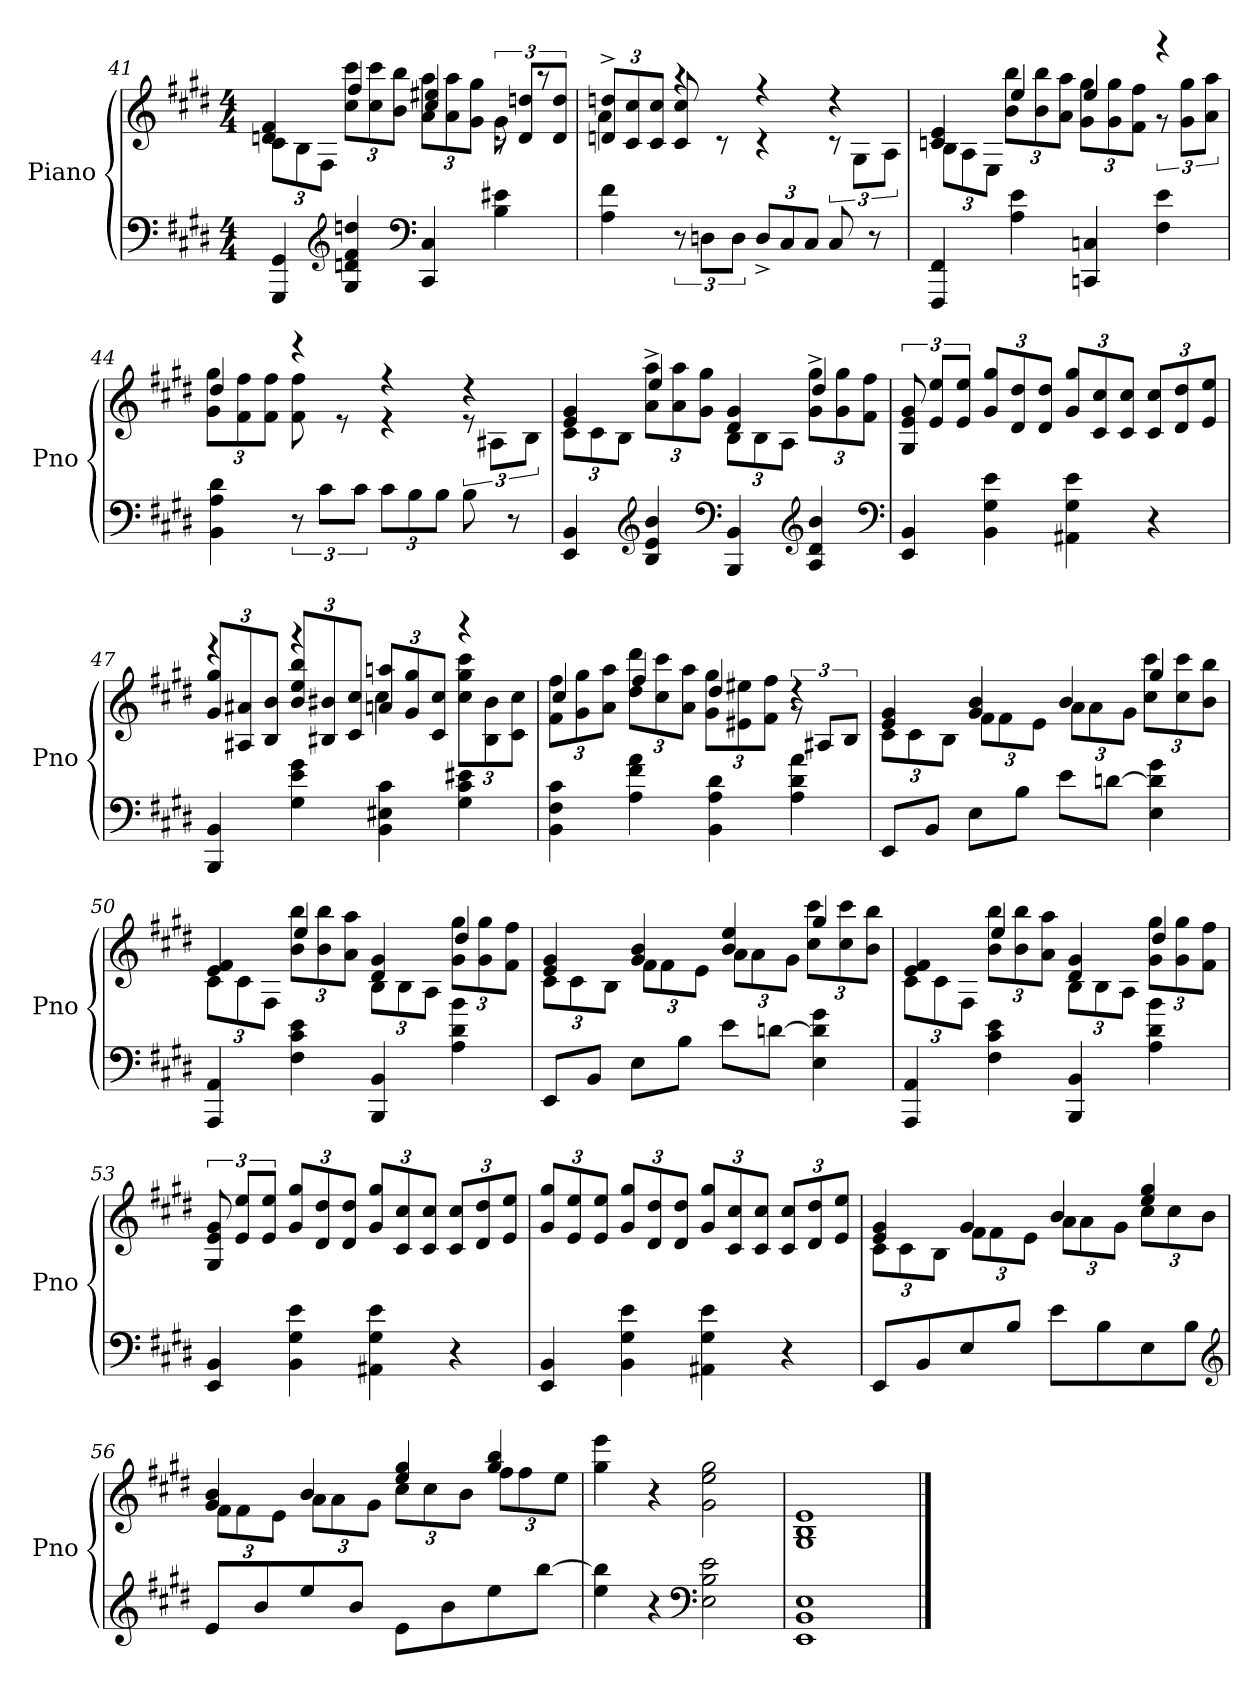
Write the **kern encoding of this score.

**kern	**kern
*part1	*part1
*staff2	*staff1
*I"Piano	*
*I'Pno	*
*clefF4	*clefG2
*k[f#c#g#d#]	*k[f#c#g#d#]
*M4/4	*M4/4
=41	=41
*	*^
4GGG#/ 4GG#/	12c#\L	4dn/ 4f#/
.	12B\	.
.	12F#\J	.
*clefG2	*	*
4G#/ 4dn/ 4f#/ 4ddn/	12cc#\ 12ccc#\L	4ff#/
.	12cc#\ 12ccc#\	.
.	12b\ 12bb\J	.
*clefF4	*	*
4CC#/ 4C#/	12a\ 12aa\L	4cc#/ 4ee#X/
.	12a\ 12aa\	.
.	12g#\ 12gg#\J	.
4B\ 4e#X\	8g#\	12r
.	.	12d/ 12ddn/L
.	8r	.
.	.	12d/ 12dd/J
=42	=42	=42
4A\ 4f#\	12dn^/ 12ddn^/L	4a\
.	12c#/ 12cc#/	.
.	12c#/ 12cc#/J	.
12r	4r	8c#/ 8cc#/
12Dn\L	.	.
.	.	8r
12D\J	.	.
12D^/L	4r	4r
12C#/	.	.
12C#/J	.	.
8C#/	4r	12r
.	.	12G#\L
8r	.	.
.	.	12A\J
=43	=43	=43
4FFF#/ 4FF#/	4cn/ 4e/	12B\L
.	.	12A\
.	.	12E\J
4A\ 4e\	4ee/	12b\ 12bb\L
.	.	12b\ 12bb\
.	.	12a\ 12aa\J
4CCn/ 4Cn/	4ee/	12g#\ 12gg#\L
.	.	12g#\ 12gg#\
.	.	12f#\ 12ff#\J
4F#\ 4e\	4r	12r
.	.	12g#\ 12gg#\L
.	.	12a\ 12aa\J
=44	=44	=44
4BB\ 4A\ 4d#\	4dd#/	12g#\ 12gg#\L
.	.	12f#\ 12ff#\
.	.	12f#\ 12ff#\J
12r	4r	8f#\ 8ff#\
12c#\L	.	.
.	.	8r
12c#\J	.	.
12c#\L	4r	4r
12B\	.	.
12B\J	.	.
8B\	4r	12r
.	.	12A#X\L
8r	.	.
.	.	12B\J
=45	=45	=45
4EE/ 4BB/	12c#\L	4e/ 4g#/
.	12c#\	.
.	12B\J	.
*clefG2	*	*
4B/ 4e/ 4b/	12a^\ 12aa^\L	4ee/
.	12a\ 12aa\	.
.	12g#\ 12gg#\J	.
*clefF4	*	*
4BBB/ 4BB/	12B\L	4d#/ 4g#/
.	12B\	.
.	12A\J	.
*clefG2	*	*
4A/ 4d#/ 4b/	12g#^\ 12gg#^\L	4dd#/
.	12g#\ 12gg#\	.
.	12f#\ 12ff#\J	.
*	*v	*v
*clefF4	*
=46	=46
4EE/ 4BB/	12G#/ 12e/ 12g#/
.	12e/ 12ee/L
.	12e/ 12ee/J
4BB\ 4G#\ 4e\	12g#/ 12gg#/L
.	12d#/ 12dd#/
.	12d#/ 12dd#/J
4AA#X\ 4G#\ 4e\	12g#/ 12gg#/L
.	12c#/ 12cc#/
.	12c#/ 12cc#/J
4r	12c#/ 12cc#/L
.	12d#/ 12dd#/
.	12e/ 12ee/J
=47	=47
*	*^
4BBB/ 4BB/	4r	12g#/ 12gg#/L
.	.	12A#X/ 12a#X/
.	.	12B/ 12b/J
4G#\ 4e\ 4g#\	4r	12b/ 12ee/ 12bb/L
.	.	12B#X/ 12b#X/
.	.	12c#/ 12cc#/J
4BB\ 4E#X\ 4c#\	12an/ 12aan/L	4cc#\
.	12g#/ 12gg#/	.
.	12c#/ 12cc#/J	.
4G#\ 4c#\ 4e#X\	4r	12cc#\ 12gg#\ 12ccc#\L
.	.	12B#\ 12b#\
.	.	12c#\ 12cc#\J
=48	=48	=48
4BB\ 4F#\ 4c#\	12f#\ 12ff#\L	4cc#/
.	12g#\ 12gg#\	.
.	12a\ 12aa\J	.
4A\ 4f#\ 4a\	12dd#\ 12ddd#\L	4ff#/
.	12cc#\ 12ccc#\	.
.	12a\ 12aa\J	.
4BB\ 4A\ 4d#\	4dd#/	12g#\ 12gg#\L
.	.	12e#X\ 12ee#X\
.	.	12f#\ 12ff#\J
4A\ 4d#\ 4a\	4r	12r
.	.	12A#X/L
.	.	12B/J
=49	=49	=49
8EE/L	4e/ 4g#/	12c#\L
.	.	12c#\
8BB/J	.	.
.	.	12B\J
8E\L	4g#/ 4b/	12f#\L
.	.	12f#\
8B\J	.	.
.	.	12e\J
8e\L	4b/	12a\L
.	.	12a\
[8dn\J	.	.
.	.	12g#\J
4E\ 4d]\ 4g#\	4gg#/	12cc#\ 12ccc#\L
.	.	12cc#\ 12ccc#\
.	.	12b\ 12bb\J
=50	=50	=50
4AAA/ 4AA/	12c#\L	4e/ 4f#/
.	12c#\	.
.	12F#\J	.
4F#\ 4c#\ 4e\	12b\ 12bb\L	4ee/
.	12b\ 12bb\	.
.	12a\ 12aa\J	.
4BBB/ 4BB/	12B\L	4d#/ 4g#/
.	12B\	.
.	12A\J	.
4A\ 4d#\ 4b\	12g#\ 12gg#\L	4dd#/
.	12g#\ 12gg#\	.
.	12f#\ 12ff#\J	.
=51	=51	=51
8EE/L	4e/ 4g#/	12c#\L
.	.	12c#\
8BB/J	.	.
.	.	12B\J
8E\L	4g#/ 4b/	12f#\L
.	.	12f#\
8B\J	.	.
.	.	12e\J
8e\L	4b/ 4ee/	12a\L
.	.	12a\
[8dn\J	.	.
.	.	12g#\J
4E\ 4d]\ 4g#\	4gg#/	12cc#\ 12ccc#\L
.	.	12cc#\ 12ccc#\
.	.	12b\ 12bb\J
=52	=52	=52
4AAA/ 4AA/	12c#\L	4e/ 4f#/
.	12c#\	.
.	12F#\J	.
4F#\ 4c#\ 4e\	12b\ 12bb\L	4ee/
.	12b\ 12bb\	.
.	12a\ 12aa\J	.
4BBB/ 4BB/	12B\L	4d#/ 4g#/
.	12B\	.
.	12A\J	.
4A\ 4d#\ 4b\	12g#\ 12gg#\L	4dd#/
.	12g#\ 12gg#\	.
.	12f#\ 12ff#\J	.
*	*v	*v
=53	=53
4EE/ 4BB/	12G#/ 12e/ 12g#/
.	12e/ 12ee/L
.	12e/ 12ee/J
4BB\ 4G#\ 4e\	12g#/ 12gg#/L
.	12d#/ 12dd#/
.	12d#/ 12dd#/J
4AA#X\ 4G#\ 4e\	12g#/ 12gg#/L
.	12c#/ 12cc#/
.	12c#/ 12cc#/J
4r	12c#/ 12cc#/L
.	12d#/ 12dd#/
.	12e/ 12ee/J
=54	=54
4EE/ 4BB/	12g#/ 12gg#/L
.	12e/ 12ee/
.	12e/ 12ee/J
4BB\ 4G#\ 4e\	12g#/ 12gg#/L
.	12d#/ 12dd#/
.	12d#/ 12dd#/J
4AA#X\ 4G#\ 4e\	12g#/ 12gg#/L
.	12c#/ 12cc#/
.	12c#/ 12cc#/J
4r	12c#/ 12cc#/L
.	12d#/ 12dd#/
.	12e/ 12ee/J
=55	=55
*	*^
8EE/L	4e/ 4g#/	12c#\L
.	.	12c#\
8BB/	.	.
.	.	12B\J
8E/	4g#/	12f#\L
.	.	12f#\
8B/J	.	.
.	.	12e\J
8e\L	4b/	12a\L
.	.	12a\
8B\	.	.
.	.	12g#\J
8E\	4ee/ 4gg#/	12cc#\L
.	.	12cc#\
8B\J	.	.
.	.	12b\J
*clefG2	*	*
=56	=56	=56
8e/L	4g#/ 4b/	12f#\L
.	.	12f#\
8b/	.	.
.	.	12e\J
8ee/	4b/	12a\L
.	.	12a\
8b/J	.	.
.	.	12g#\J
8e\L	4ee/ 4gg#/	12cc#\L
.	.	12cc#\
8b\	.	.
.	.	12b\J
8ee\	4gg#/ 4bb/	12ff#\L
.	.	12ff#\
[8bb\J	.	.
.	.	12ee\J
*	*v	*v
=57	=57
4ee\ 4bb]\	4gg#\ 4eee\
4r	4r
*clefF4	*
2E\ 2B\ 2e\	2g#\ 2ee\ 2gg#\
=58	=58
1EE 1BB 1E	1G# 1B 1e
==	==
*-	*-
